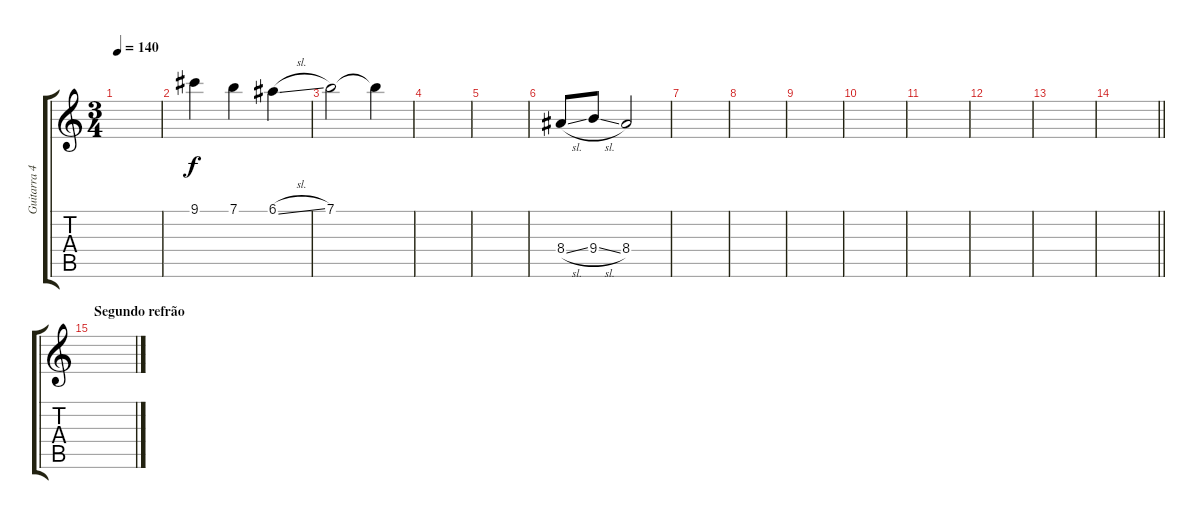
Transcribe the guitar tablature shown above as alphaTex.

\track ("Guitarra 4" "Guitarra 4") {instrument acousticguitarsteel}
\staff {score tabs}
\tuning (E4 B3 G3 D3 A2 E2) {hide}
\ts (3 4)
\tempo 140
\clef g2
\ks c
|
9.1.4 7.1.4 6.1{sl}.4 |
7.1.2 7.1{t}.4 |
|
|
8.4{sl}.8 9.4{sl}.8 8.4.2 |
|
|
|
|
|
|
|
\barLineRight lightlight
|
\section ("" "Segundo refrão")
